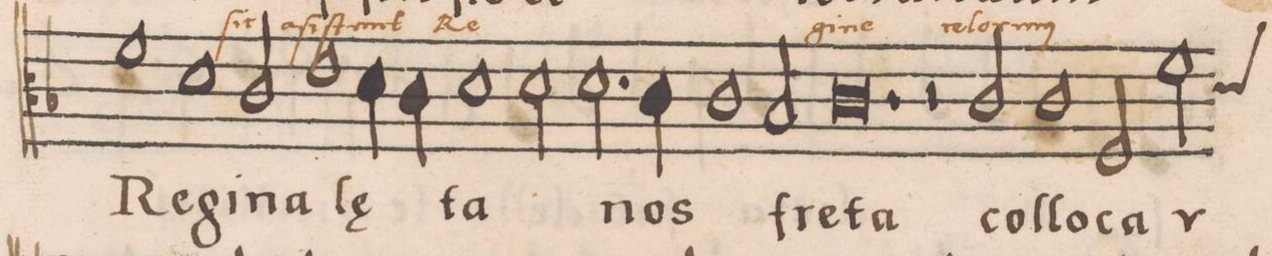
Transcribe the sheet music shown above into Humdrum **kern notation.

**kern	**text	**text
*I"CANTVS	*	*
*clefC3	*	*
*k[b-]	*	*
*met(C)	*	*
*M2/1	*	*
1f	Re-	.
1d	-gi-	.
=128-	=128-	=128-
2c/	-na	.
1e	l(ae)-	.
4d\	.	.
4c\	.	.
=129-	=129-	=129-
1d	-ta	.
2d\	.	.
2.d\	nos	.
=130-	=130-	=130-
4c\	.	.
1c	.	.
2B-/	fre-	.
=131-	=131-	=131-
0.c	-ra	.
=132-	=132-	=132-
2r	.	.
2c/	col-	.
=133-	=133-	=133-
1c	-lo-	.
2F/	-ca	.
*custos:d	*	*
2f\	v-	.
=134-	=134-	=134-
*-	*-	*-
